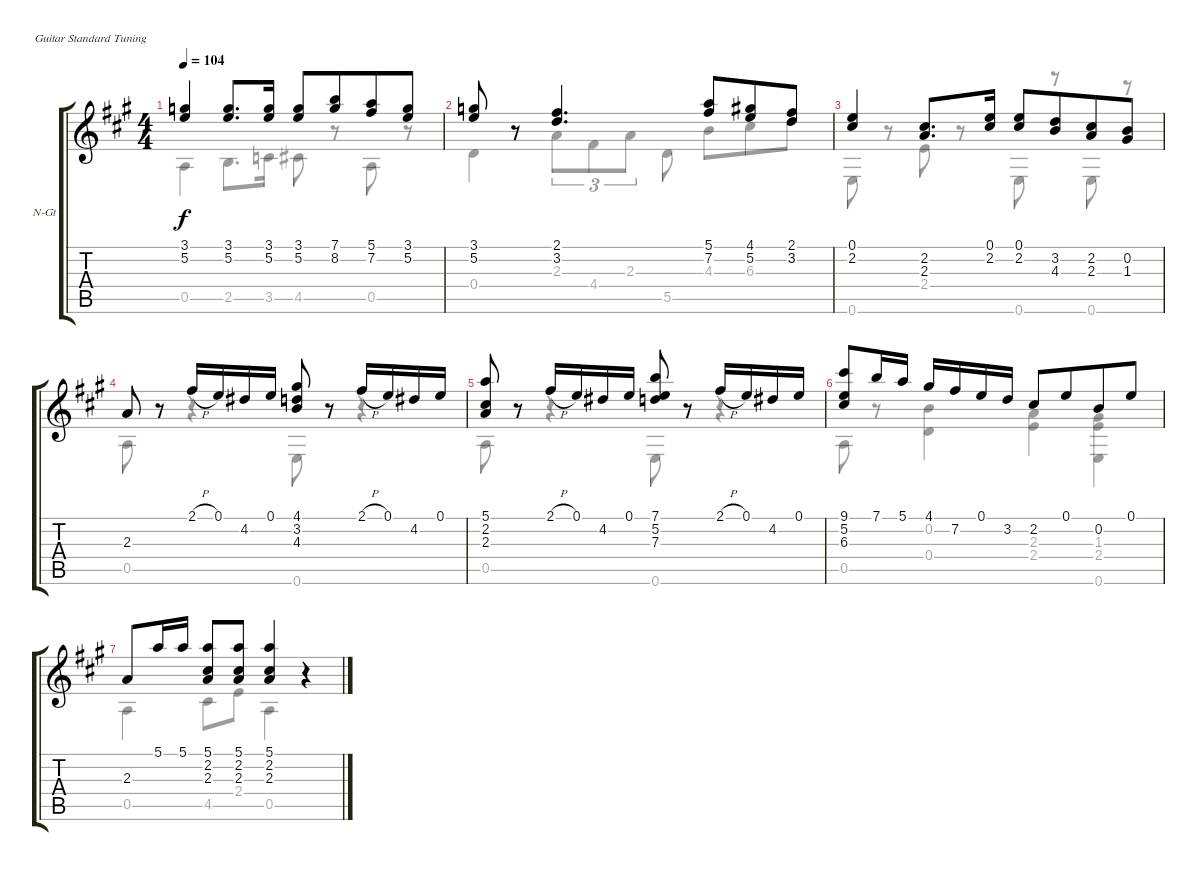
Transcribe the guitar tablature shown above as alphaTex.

\bracketExtendMode groupsimilarinstruments
\firstSystemTrackNameOrientation horizontal
\otherSystemsTrackNameOrientation horizontal
\track ("Pista 1" "N-Gt") {instrument acousticguitarnylon}
\staff {score tabs}
\tuning (E4 B3 G3 D3 A2 E2)
\voice
\ts (4 4)
\tempo 104
\clef g2
\ks a
(3.1 5.2).4{dy f} (3.1 5.2).8{d} (3.1 5.2).16 (3.1 5.2).8 (7.1 8.2).8{beam merge} (5.1 7.2).8 (3.1 5.2).8 |
(3.1 5.2).8 r.8 (2.1 3.2).4{d} (5.1 7.2).8{beam merge} (4.1 5.2).8 (2.1 3.2).8 |
(0.1 2.2).4 (2.2 2.3).8{d} (0.1 2.2).16 (0.1 2.2).8 (3.2 4.3).8{beam merge} (2.2 2.3).8 (0.2 1.3).8 |
2.3.8 r.8 2.1{h}.16 0.1.16 4.2.16 0.1.16 (4.1 3.2 4.3).8 r.8 2.1{h}.16 0.1.16 4.2.16 0.1.16 |
(5.1 2.2 2.3).8 r.8 2.1{h}.16 0.1.16 4.2.16 0.1.16 (7.1 5.2 7.3).8 r.8 2.1{h}.16 0.1.16 4.2.16 0.1.16 |
(9.1 5.2 6.3).8 7.1.16 5.1.16 4.1.16 7.2.16 0.1.16 3.2.16 2.2.8{beam merge} 0.1.8{beam merge} 0.2.8{beam merge} 0.1.8 |
2.3.8 5.1.16 5.1.16 (5.1 2.2 2.3).8 (5.1 2.2 2.3).8 (5.1 2.2 2.3).4 r.4
\voice
\clef g2
\ottava regular
\simile none
\ks a
0.5.4{dy f beam split} 2.5.8{d beam merge} 3.5.16{beam split} 4.5.8 r.8 0.5.8 r.8 |
0.4.4 2.3.8{tu (3 2)} 4.4.8{tu (3 2)} 2.3.8{tu (3 2)} 5.5.8{beam split} 4.3.8{beam merge} 6.3.8 3.2.8 |
0.6.8 r.8 2.4.8 r.8 0.6.8 r.8 0.6.8 r.8 |
0.5.8 r.8 r.4 0.6.8 r.8 r.4 |
0.5.8 r.8 r.4 0.6.8 r.8 r.4 |
0.5.8 r.8 (0.2 0.4).4 (2.3 2.4).4 (1.3 2.4 0.6).4 |
0.5.4 4.5.8 2.4.8 0.5.4 r.4
